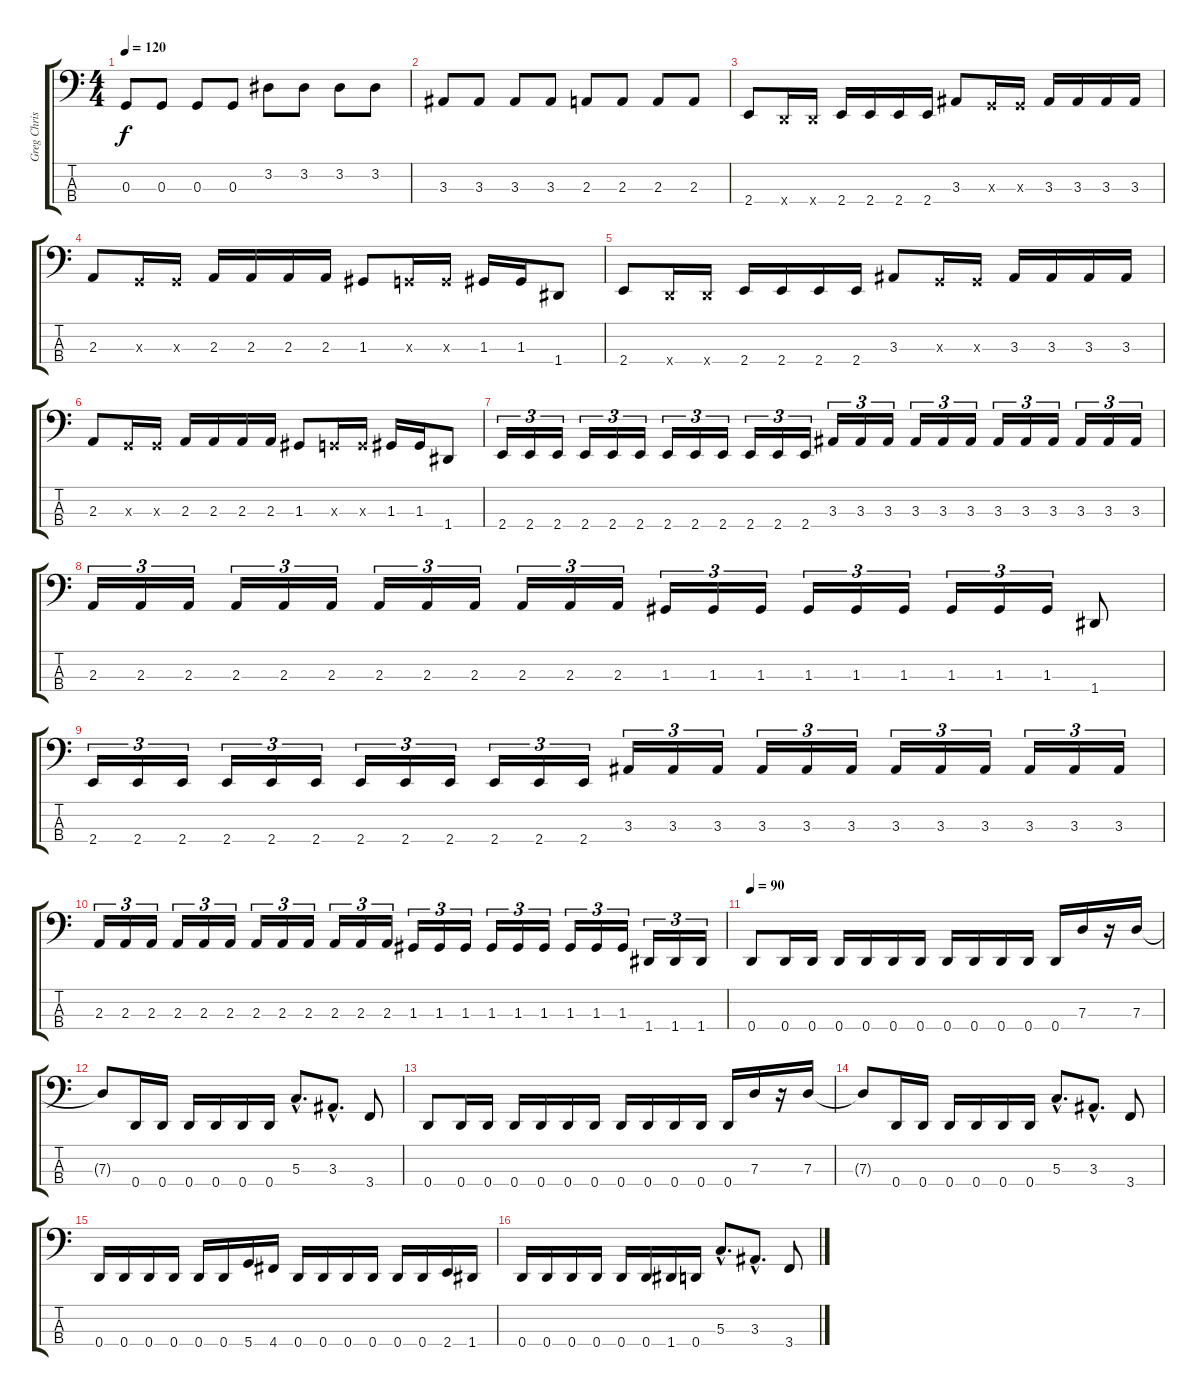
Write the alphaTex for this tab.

\track ("Greg Christian" "Greg Chris") {instrument electricbassfinger}
\staff {score tabs}
\tuning (F2 C2 G1 D1) {hide}
\ts (4 4)
\tempo 120
\clef f4
\ks c
0.3.8{dy f} 0.3.8 0.3.8 0.3.8 3.2.8 3.2.8 3.2.8 3.2.8 |
3.3.8 3.3.8 3.3.8 3.3.8 2.3.8 2.3.8 2.3.8 2.3.8 |
2.4.8 0.4{x}.16 0.4{x}.16 2.4.16 2.4.16 2.4.16 2.4.16 3.3.8 0.3{x}.16 0.3{x}.16 3.3.16 3.3.16 3.3.16 3.3.16 |
2.3.8 0.3{x}.16 0.3{x}.16 2.3.16 2.3.16 2.3.16 2.3.16 1.3.8 0.3{x}.16 0.3{x}.16 1.3.16 1.3.16 1.4.8 |
2.4.8 0.4{x}.16 0.4{x}.16 2.4.16 2.4.16 2.4.16 2.4.16 3.3.8 0.3{x}.16 0.3{x}.16 3.3.16 3.3.16 3.3.16 3.3.16 |
2.3.8 0.3{x}.16 0.3{x}.16 2.3.16 2.3.16 2.3.16 2.3.16 1.3.8 0.3{x}.16 0.3{x}.16 1.3.16 1.3.16 1.4.8 |
2.4.16{tu (3 2)} 2.4.16{tu (3 2)} 2.4.16{tu (3 2)} 2.4.16{tu (3 2)} 2.4.16{tu (3 2)} 2.4.16{tu (3 2)} 2.4.16{tu (3 2)} 2.4.16{tu (3 2)} 2.4.16{tu (3 2)} 2.4.16{tu (3 2)} 2.4.16{tu (3 2)} 2.4.16{tu (3 2)} 3.3.16{tu (3 2)} 3.3.16{tu (3 2)} 3.3.16{tu (3 2)} 3.3.16{tu (3 2)} 3.3.16{tu (3 2)} 3.3.16{tu (3 2)} 3.3.16{tu (3 2)} 3.3.16{tu (3 2)} 3.3.16{tu (3 2)} 3.3.16{tu (3 2)} 3.3.16{tu (3 2)} 3.3.16{tu (3 2)} |
2.3.16{tu (3 2)} 2.3.16{tu (3 2)} 2.3.16{tu (3 2)} 2.3.16{tu (3 2)} 2.3.16{tu (3 2)} 2.3.16{tu (3 2)} 2.3.16{tu (3 2)} 2.3.16{tu (3 2)} 2.3.16{tu (3 2)} 2.3.16{tu (3 2)} 2.3.16{tu (3 2)} 2.3.16{tu (3 2)} 1.3.16{tu (3 2)} 1.3.16{tu (3 2)} 1.3.16{tu (3 2)} 1.3.16{tu (3 2)} 1.3.16{tu (3 2)} 1.3.16{tu (3 2)} 1.3.16{tu (3 2)} 1.3.16{tu (3 2)} 1.3.16{tu (3 2)} 1.4.8 |
2.4.16{tu (3 2)} 2.4.16{tu (3 2)} 2.4.16{tu (3 2)} 2.4.16{tu (3 2)} 2.4.16{tu (3 2)} 2.4.16{tu (3 2)} 2.4.16{tu (3 2)} 2.4.16{tu (3 2)} 2.4.16{tu (3 2)} 2.4.16{tu (3 2)} 2.4.16{tu (3 2)} 2.4.16{tu (3 2)} 3.3.16{tu (3 2)} 3.3.16{tu (3 2)} 3.3.16{tu (3 2)} 3.3.16{tu (3 2)} 3.3.16{tu (3 2)} 3.3.16{tu (3 2)} 3.3.16{tu (3 2)} 3.3.16{tu (3 2)} 3.3.16{tu (3 2)} 3.3.16{tu (3 2)} 3.3.16{tu (3 2)} 3.3.16{tu (3 2)} |
2.3.16{tu (3 2)} 2.3.16{tu (3 2)} 2.3.16{tu (3 2)} 2.3.16{tu (3 2)} 2.3.16{tu (3 2)} 2.3.16{tu (3 2)} 2.3.16{tu (3 2)} 2.3.16{tu (3 2)} 2.3.16{tu (3 2)} 2.3.16{tu (3 2)} 2.3.16{tu (3 2)} 2.3.16{tu (3 2)} 1.3.16{tu (3 2)} 1.3.16{tu (3 2)} 1.3.16{tu (3 2)} 1.3.16{tu (3 2)} 1.3.16{tu (3 2)} 1.3.16{tu (3 2)} 1.3.16{tu (3 2)} 1.3.16{tu (3 2)} 1.3.16{tu (3 2)} 1.4.16{tu (3 2)} 1.4.16{tu (3 2)} 1.4.16{tu (3 2)} |
\tempo 90
0.4.8 0.4.16 0.4.16 0.4.16 0.4.16 0.4.16 0.4.16 0.4.16 0.4.16 0.4.16 0.4.16 0.4.16 7.3.16 r.16 7.3.16 |
7.3{t}.8 0.4.16 0.4.16 0.4.16 0.4.16 0.4.16 0.4.16 5.3{hac}.8{d} 3.3{hac}.8{d} 3.4.8 |
0.4.8 0.4.16 0.4.16 0.4.16 0.4.16 0.4.16 0.4.16 0.4.16 0.4.16 0.4.16 0.4.16 0.4.16 7.3.16 r.16 7.3.16 |
7.3{t}.8 0.4.16 0.4.16 0.4.16 0.4.16 0.4.16 0.4.16 5.3{hac}.8{d} 3.3{hac}.8{d} 3.4.8 |
0.4.16 0.4.16 0.4.16 0.4.16 0.4.16 0.4.16 5.4.16 4.4.16 0.4.16 0.4.16 0.4.16 0.4.16 0.4.16 0.4.16 2.4.16 1.4.16 |
0.4.16 0.4.16 0.4.16 0.4.16 0.4.16 0.4.16 1.4.16 0.4.16 5.3{hac}.8{d} 3.3{hac}.8{d} 3.4.8
